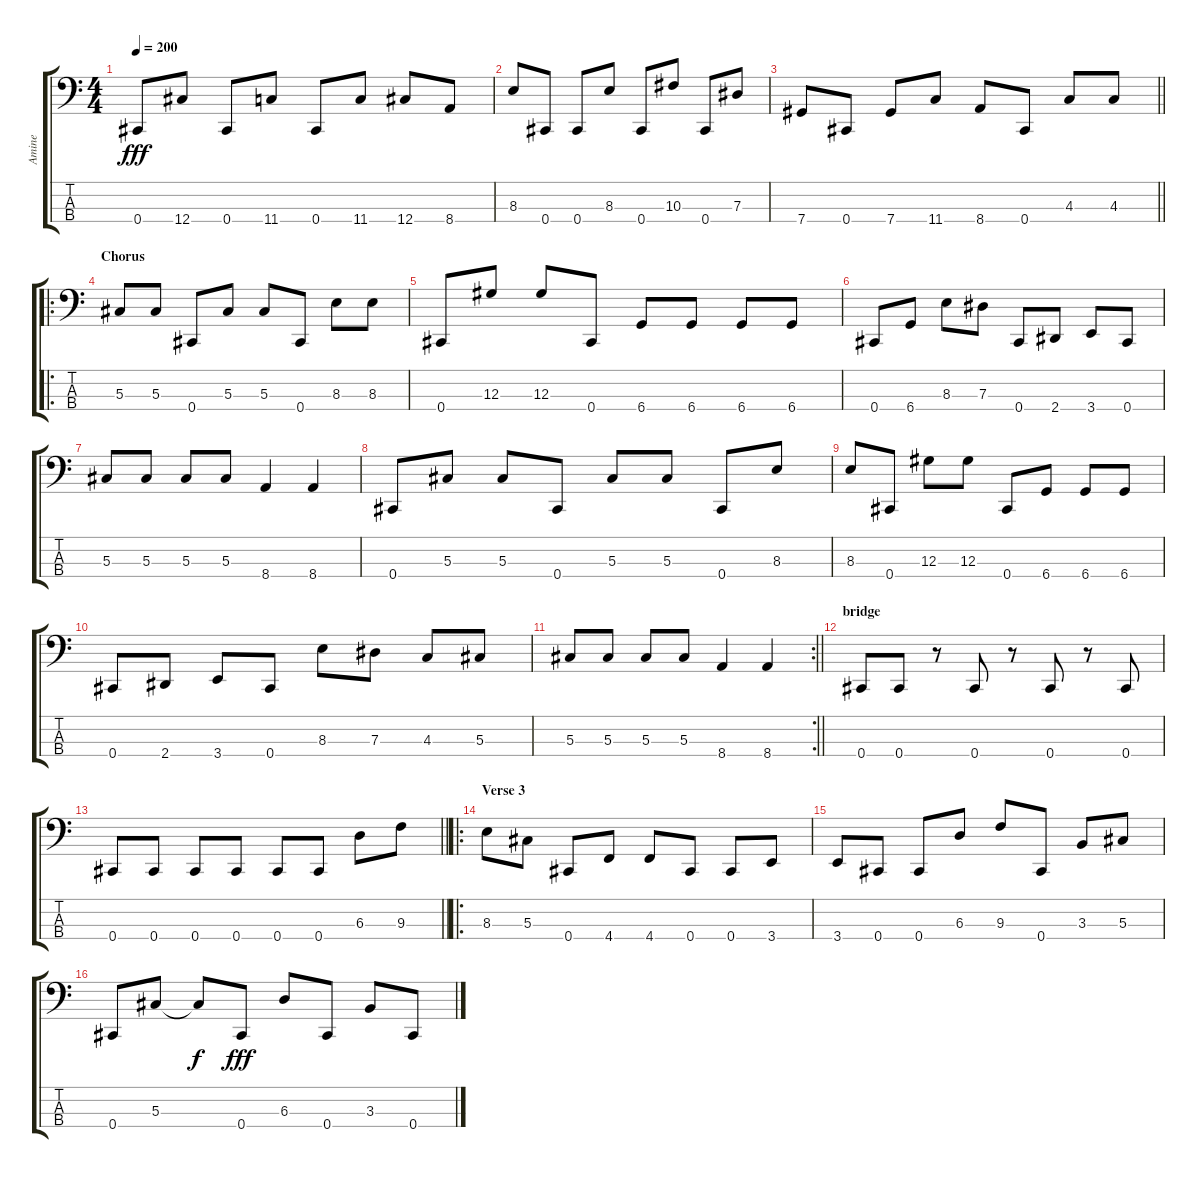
\track ("Amine" "Amine") {instrument electricbassfinger}
\staff {score tabs}
\tuning (Gb2 Db2 Ab1 Db1) {hide}
\ts (4 4)
\tempo 200
\clef f4
\ks c
0.4.8{dy fff} 12.4.8 0.4.8 11.4.8 0.4.8 11.4.8 12.4.8 8.4.8 |
8.3.8 0.4.8 0.4.8 8.3.8 0.4.8 10.3.8 0.4.8 7.3.8 |
\barLineRight lightlight
7.4.8 0.4.8 7.4.8 11.4.8 8.4.8 0.4.8 4.3.8 4.3.8 |
\ro
\section ("" "Chorus")
5.3.8 5.3.8 0.4.8 5.3.8 5.3.8 0.4.8 8.3.8 8.3.8 |
0.4.8 12.3.8 12.3.8 0.4.8 6.4.8 6.4.8 6.4.8 6.4.8 |
0.4.8 6.4.8 8.3.8 7.3.8 0.4.8 2.4.8 3.4.8 0.4.8 |
5.3.8 5.3.8 5.3.8 5.3.8 8.4.4 8.4.4 |
0.4.8 5.3.8 5.3.8 0.4.8 5.3.8 5.3.8 0.4.8 8.3.8 |
8.3.8 0.4.8 12.3.8 12.3.8 0.4.8 6.4.8 6.4.8 6.4.8 |
0.4.8 2.4.8 3.4.8 0.4.8 8.3.8 7.3.8 4.3.8 5.3.8 |
\rc 2
\barLineRight lightlight
5.3.8 5.3.8 5.3.8 5.3.8 8.4.4 8.4.4 |
\section ("" "bridge")
0.4.8 0.4.8 r.8 0.4.8 r.8 0.4.8 r.8 0.4.8 |
\barLineRight lightlight
0.4.8 0.4.8 0.4.8 0.4.8 0.4.8 0.4.8 6.3.8 9.3.8 |
\ro
\section ("" "Verse 3")
8.3.8 5.3.8 0.4.8 4.4.8 4.4.8 0.4.8 0.4.8 3.4.8 |
3.4.8 0.4.8 0.4.8 6.3.8 9.3.8 0.4.8 3.3.8 5.3.8 |
0.4.8 5.3.8 5.3{t}.8{dy f} 0.4.8{dy fff} 6.3.8 0.4.8 3.3.8 0.4.8
